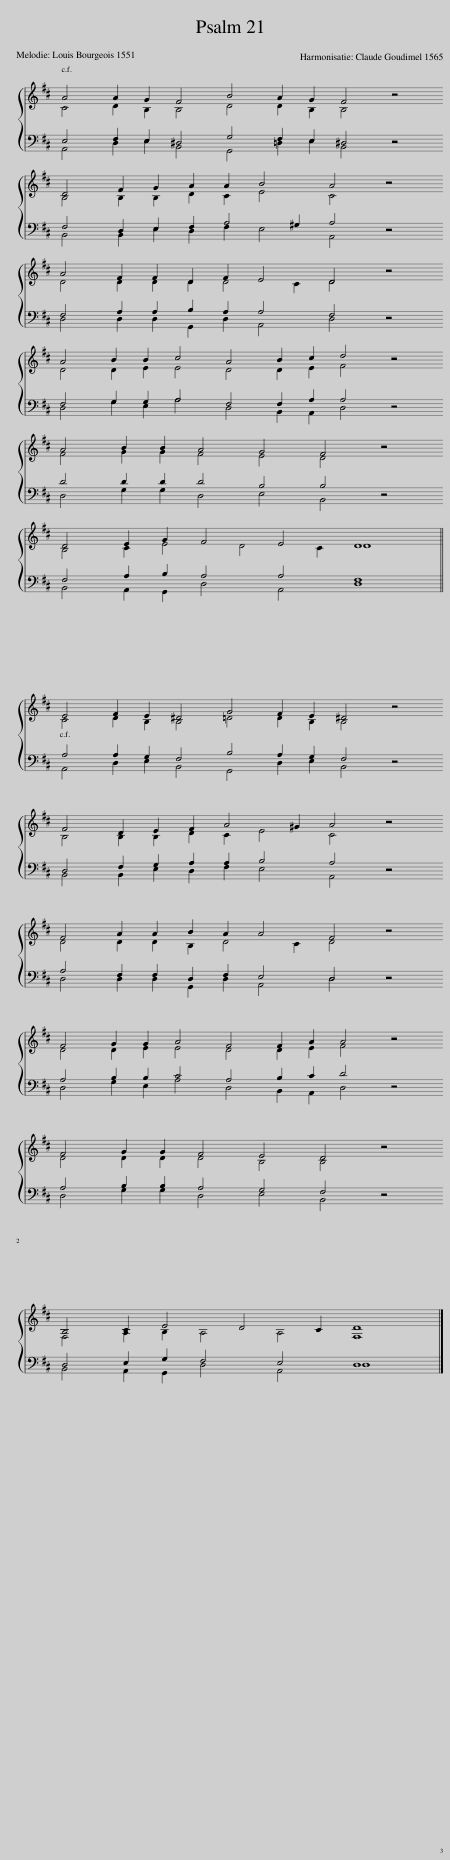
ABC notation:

X:1
%%score { ( 1 2 ) | ( 3 4 ) }
L:1/8
M:14/4
I:linebreak $
K:D
V:1 treble
V:2 treble
V:3 bass
V:4 bass
V:1
 A4 A2 G2 F4 B4 A2 G2 F4 z4 |$ D4 F2 G2 A2 A2 B4 A4 z4 |$ A4 F2 F2 D2 F2 E4 D4 z4 |$ A4 B2 B2 c4 A4 B2 c2 d4 z4 |$ A4 B2 B2 A4 G4 F4 z4 |$ %5
 D4 E2 G2 F4 E4 D8 ||$ E4 F2 E2 ^D4 G4 F2 E2 ^D4 z4 |$ F4 D2 E2 F2 A4 ^G2 A4 z4 |$ F4 A2 A2 B2 A2 A4 F4 z4 |$ F4 G2 G2 A4 F4 F2 A2 A4 z4 |$ %10
 F4 G2 G2 F4 E4 D4 z4 |$ B,4 C2 E4 D4 C2 D8 |] %12
V:2
 C4 D2 B,2 B,4 D4 D2 B,2 B,4 x4 |$ B,4 B,2 B,2 D2 C2 E4 C4 x4 |$ D4 D2 D2 D2 D4 C2 D4 x4 |$ D4 D2 E2 E4 D4 D2 E2 F4 x4 |$ F4 G2 G2 F4 E4 D4 x4 |$ %5
 B,4 C2 E4 D4 C2 D8 ||$ C4 D2 B,2 B,4 =D4 D2 B,2 B,4 x4 |$ B,4 B,2 B,2 D2 C2 E4 C4 x4 |$ D4 D2 D2 B,2 D4 C2 D4 x4 |$ D4 D2 E2 E4 D4 D2 E2 F4 x4 |$ %10
 D4 D2 D2 D4 B,4 B,4 x4 |$ F,4 A,2 B,2 A,4 A,4 F,8 |] %12
V:3
 E,4 F,2 E,2 ^D,4 G,4 F,2 E,2 ^D,4 z4 |$ F,4 D,2 E,2 F,2 A,4 ^G,2 A,4 z4 |$ F,4 A,2 A,2 B,2 A,2 A,4 F,4 z4 |$ F,4 G,2 G,2 A,4 F,4 F,2 A,2 A,4 z4 |$ D4 D2 D2 D4 B,4 B,4 z4 |$ %5
 F,4 A,2 B,2 A,4 A,4 F,8 ||$ A,4 A,2 G,2 F,4 B,4 A,2 G,2 F,4 z4 |$ D,4 F,2 G,2 A,2 A,2 B,4 A,4 z4 |$ A,4 F,2 F,2 D,2 F,2 E,4 D,4 z4 |$ A,4 B,2 B,2 C4 A,4 B,2 C2 D4 z4 |$ %10
 A,4 B,2 B,2 A,4 G,4 F,4 z4 |$ D,4 E,2 G,2 F,4 E,4 D,8 |] %12
V:4
 A,,4 D,2 E,2 B,,4 G,,4 =D,2 E,2 B,,4 x4 |$ B,,4 B,,2 E,2 D,2 F,2 E,4 A,,4 x4 |$ D,4 D,2 D,2 G,,2 D,2 A,,4 D,4 x4 |$ D,4 G,2 E,2 A,4 D,4 B,,2 A,,2 D,4 x4 |$ D,4 G,2 G,2 D,4 E,4 B,,4 x4 |$ %5
 B,,4 A,,2 G,,2 D,4 A,,4 D,8 ||$ A,,4 D,2 E,2 B,,4 G,,4 D,2 E,2 B,,4 x4 |$ B,,4 B,,2 E,2 D,2 F,2 E,4 A,,4 x4 |$ D,4 D,2 D,2 G,,2 D,2 A,,4 D,4 x4 |$ D,4 G,2 E,2 A,4 D,4 B,,2 A,,2 D,4 x4 |$ %10
 D,4 G,2 G,2 D,4 E,4 B,,4 x4 |$ B,,4 A,,2 G,,2 D,4 A,,4 D,8 |] %12
